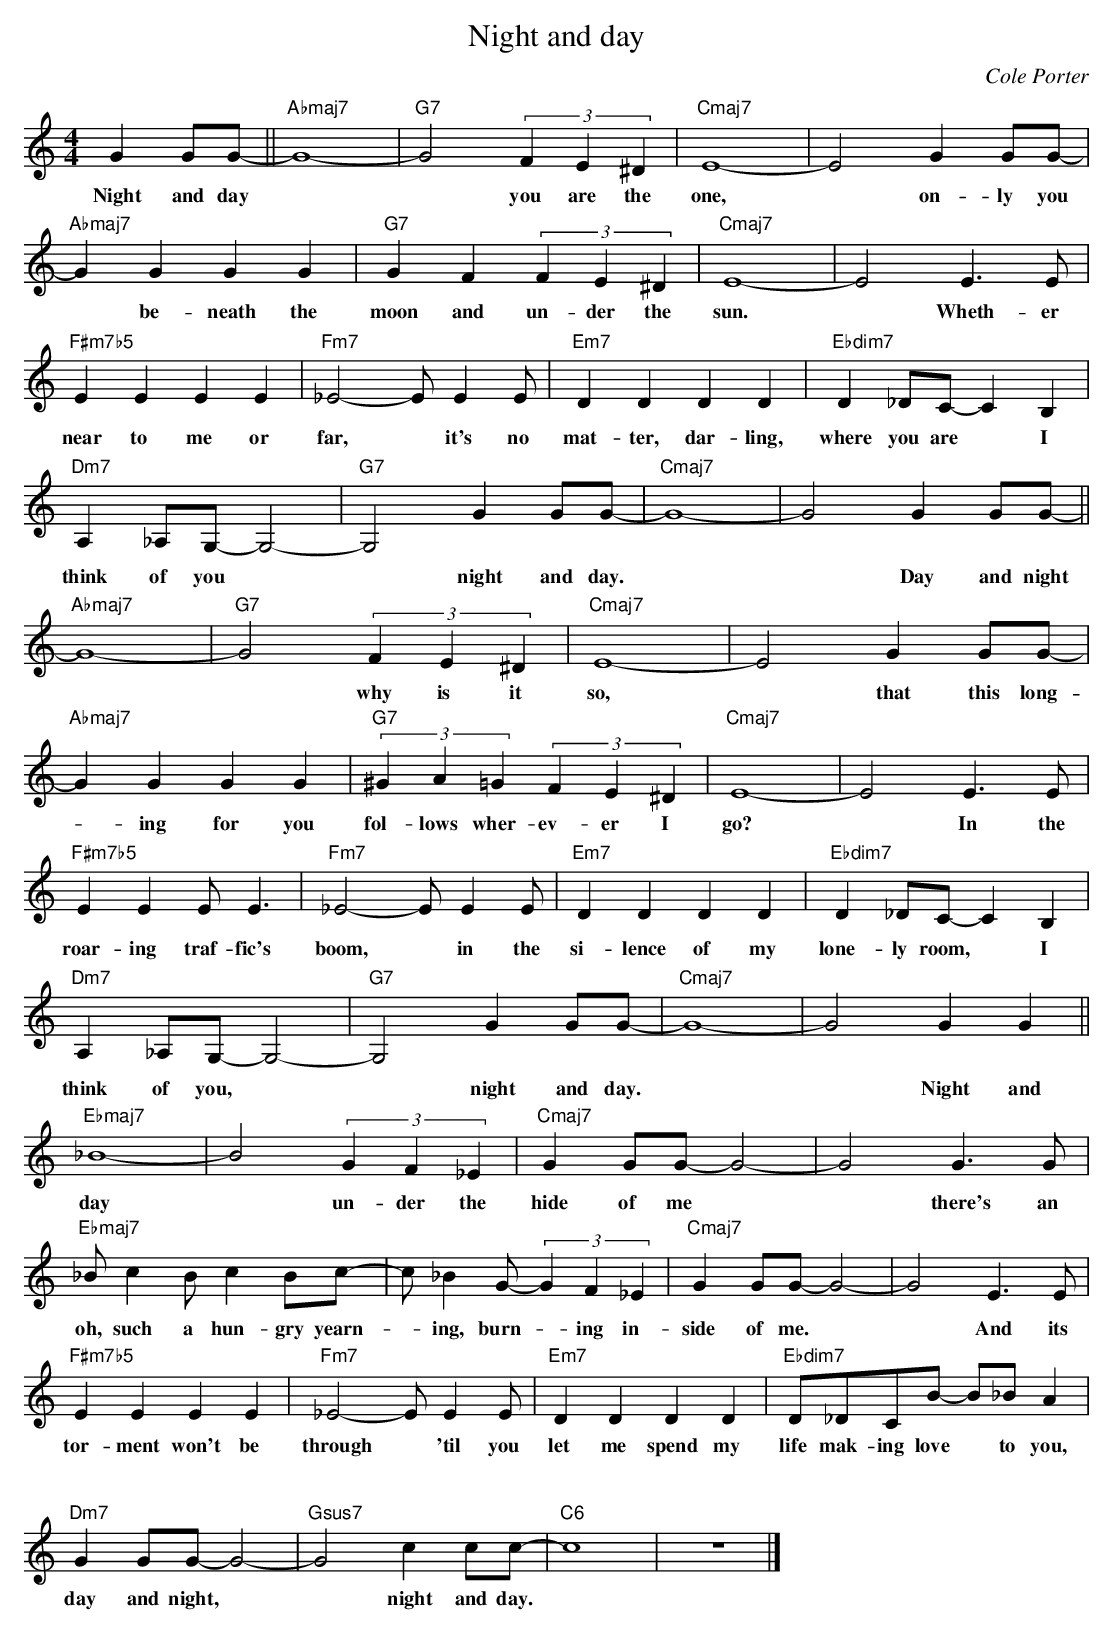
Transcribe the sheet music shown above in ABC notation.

X:1
T: Night and day
C:Cole Porter
M:4/4
L:1/4
K:C
GG/G/-||"Abmaj7"G4-|"G7"G2 (3FE^D|"Cmaj7"E4-|E2GG/G/-|
w:Night and day* *you are the one, * on-ly you
"Abmaj7"GGGG|"G7"GF (3FE^D|"Cmaj7"E4-|E2E>E|
w:* be-neath the moon and un-der the sun. * Wheth-er
"F#m7b5"EEEE|"Fm7"_E2- E/EE/|"Em7"DDDD|"Ebdim7"D_D/C/- CB,|
w:near to me or far, * it's no mat-ter, dar-ling, where you are * I
"Dm7"A,_A,/G,/-G,2-|"G7"G,2 GG/G/-|"Cmaj7"G4-|G2 GG/G/-||
w:think of you ** night and day. ** Day and night
"Abmaj7"G4-|"G7"G2 (3FE^D|"Cmaj7"E4-|E2GG/G/-|
w:** why is it so, * that this long-
"Abmaj7"GGGG|"G7"(3^GA=G (3FE^D|"Cmaj7"E4-|E2E>E|
w:* ing for you fol-lows wher-ev-er I go? * In the
"F#m7b5"EEE<E|"Fm7"_E2- E/EE/|"Em7"DDDD|"Ebdim7"D_D/C/- CB,|
w:roar-ing traf-fic's boom, * in the si-lence of my lone-ly room, * I
"Dm7"A,_A,/G,/- G,2-|"G7"G,2 GG/G/-|"Cmaj7"G4-|G2GG||
w:think of you, ** night and day. ** Night and
"Ebmaj7"_B4-|B2 (3GF_E|"Cmaj7"GG/G/-G2-|G2G>G|
w:day * un-der the hide of me ** there's an
"Ebmaj7"_B/cB/ cB/c/-|c/_BG/- (3GF_E|"Cmaj7"GG/G/- G2-|G2 E>E|
w:oh, such a hun-gry yearn- * ing, burn-*ing in-side of me. ** And its
"F#m7b5"EEEE|"Fm7"_E2- E/EE/|"Em7"DDDD|"Ebdim7"D/_D/C/B/- B/_B/A|
w:tor-ment won't be through * 'til you let me spend my life mak-ing love * to you,
"Dm7"GG/G/-G2-|"Gsus7"G2 cc/c/-|"C6"c4|z4|]
w:day and night, ** night and day.*
